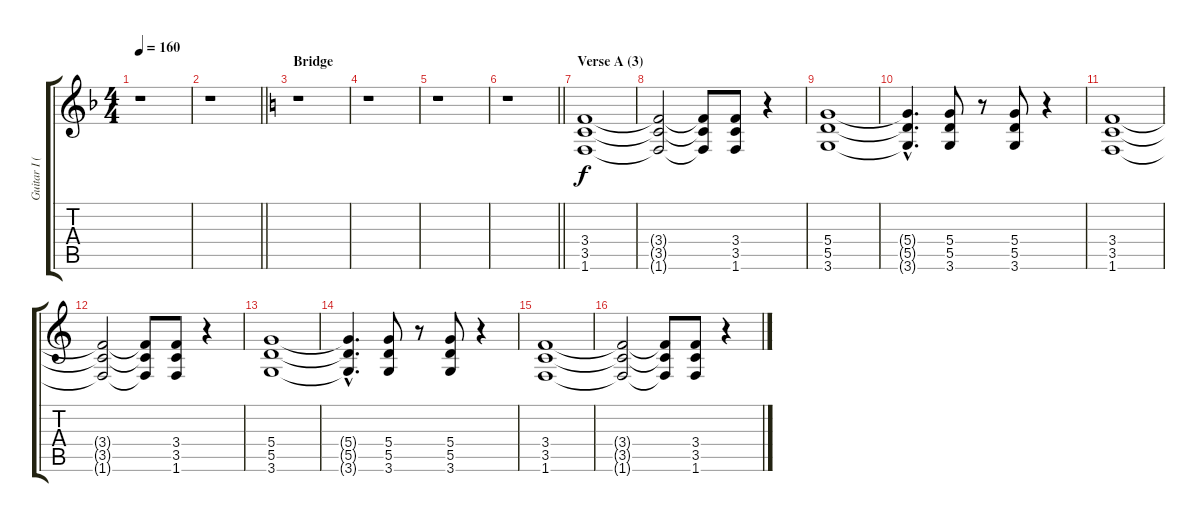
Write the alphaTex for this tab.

\track ("Guitar I (Aiji)" "Guitar I (") {instrument distortionguitar}
\staff {score tabs}
\tuning (E4 B3 G3 D3 A2 E2) {hide}
\ts (4 4)
\tempo 160
\clef g2
\ks f
r.1{dy f} |
\barLineRight lightlight
r.1 |
\section ("" "Bridge")
\ks c
r.1 |
r.1 |
r.1 |
\barLineRight lightlight
r.1 |
\section ("" "Verse A (3)")
(3.4 3.5 1.6).1 |
(3.4{t} 3.5{t} 1.6{t}).2 (3.4{t} 3.5{t} 1.6{t}).8 (3.4 3.5 1.6).8 r.4 |
(5.4 5.5 3.6).1 |
(5.4{hac t} 5.5{hac t} 3.6{hac t}).4{d} (5.4 5.5 3.6).8 r.8 (5.4 5.5 3.6).8 r.4 |
(3.4 3.5 1.6).1 |
(3.4{t} 3.5{t} 1.6{t}).2 (3.4{t} 3.5{t} 1.6{t}).8 (3.4 3.5 1.6).8 r.4 |
(5.4 5.5 3.6).1 |
(5.4{hac t} 5.5{hac t} 3.6{hac t}).4{d} (5.4 5.5 3.6).8 r.8 (5.4 5.5 3.6).8 r.4 |
(3.4 3.5 1.6).1 |
(3.4{t} 3.5{t} 1.6{t}).2 (3.4{t} 3.5{t} 1.6{t}).8 (3.4 3.5 1.6).8 r.4
